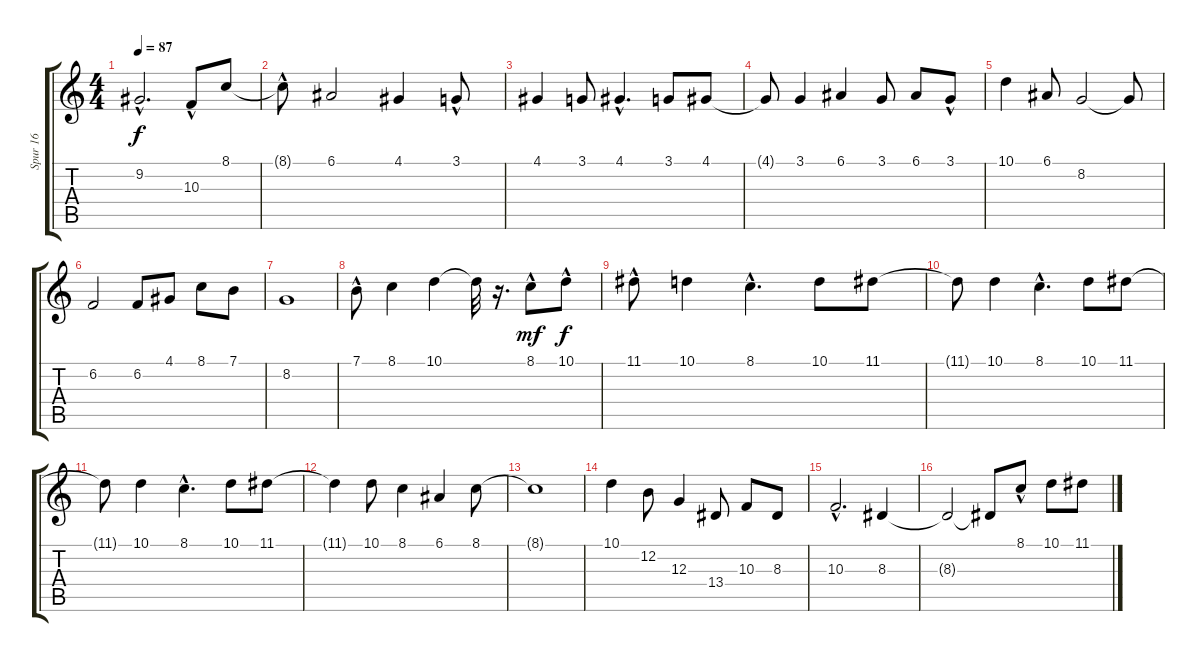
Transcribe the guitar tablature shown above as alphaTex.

\track ("Spur 16" "Spur 16") {instrument oboe}
\staff {score tabs}
\tuning (E4 B3 G3 D3 A2 E2) {hide}
\ts (4 4)
\tempo 87
\clef g2
\ks c
9.2{hac}.2{d dy f} 10.3{hac}.8 8.1.8 |
8.1{hac t}.8 6.1.2 4.1.4 3.1{hac}.8 |
4.1.4 3.1.8 4.1{hac}.4{d} 3.1.8 4.1.8 |
4.1{t}.8 3.1.4 6.1.4 3.1.8 6.1.8 3.1{hac}.8 |
10.1.4 6.1.8 8.2.2 8.2{t}.8 |
6.2.2 6.2.8 4.1.8 8.1.8 7.1.8 |
8.2.1 |
7.1{hac}.8 8.1.4 10.1.4 10.1{t}.32 r.16{d} 8.1{hac}.8{dy mf} 10.1{hac}.8{dy f} |
11.1{hac}.8 10.1.4 8.1{hac}.4{d} 10.1.8 11.1.8 |
11.1{t}.8 10.1.4 8.1{hac}.4{d} 10.1.8 11.1.8 |
11.1{t}.8 10.1.4 8.1{hac}.4{d} 10.1.8 11.1.8 |
11.1{t}.4 10.1.8 8.1.4 6.1.4 8.1.8 |
8.1{t}.1 |
10.1.4 12.2.8 12.3.4 13.4.8 10.3.8 8.3.8 |
10.3{hac}.2{d} 8.3.4 |
8.3{t}.2 8.3{t}.8 8.1{hac}.8 10.1.8 11.1.8
